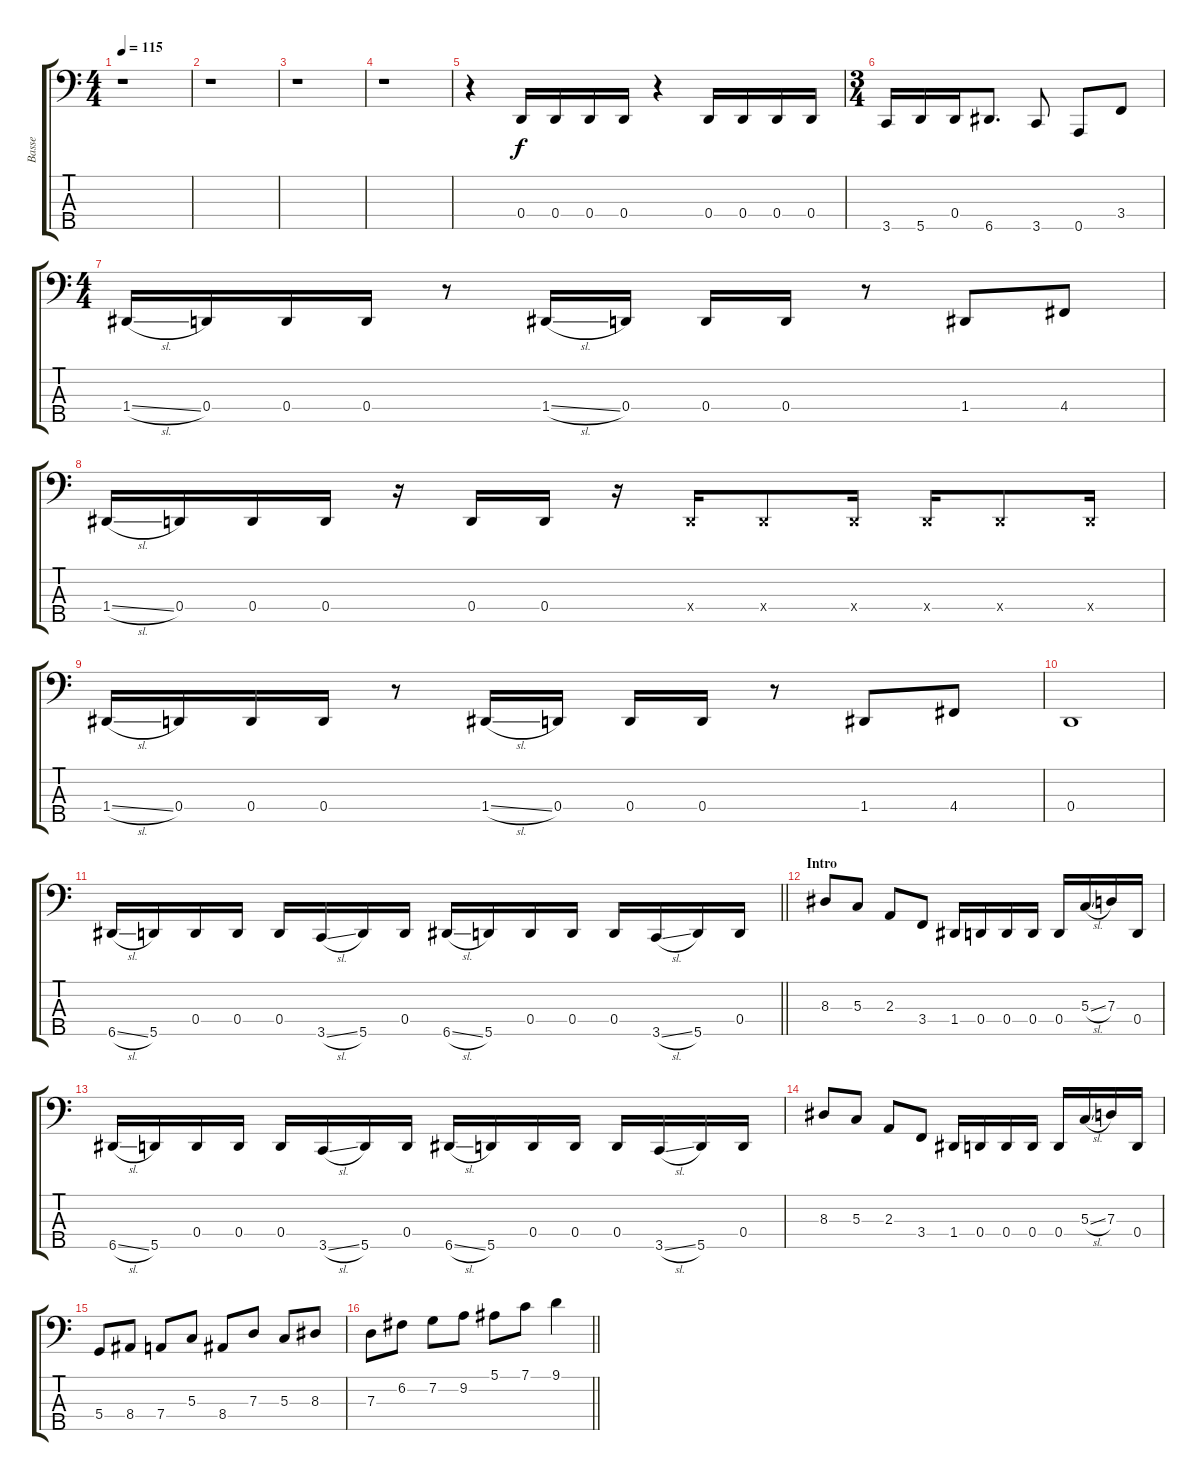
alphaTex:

\track ("Basse" "Basse") {instrument electricbassfinger}
\staff {score tabs}
\tuning (F2 C2 G1 D1 A0) {hide}
\ts (4 4)
\tempo 115
\clef f4
\ks c
r.1{dy f instrument electricbassfinger} |
r.1 |
r.1 |
r.1 |
r.4 0.4.16 0.4.16 0.4.16 0.4.16 r.4 0.4.16 0.4.16 0.4.16 0.4.16 |
\ts (3 4)
3.5.16 5.5.16 0.4.16 6.5.8{d} 3.5.8 0.5.8 3.4.8 |
\ts (4 4)
1.4{sl}.16 0.4.16 0.4.16 0.4.16 r.8 1.4{sl}.16 0.4.16 0.4.16 0.4.16 r.8 1.4.8 4.4.8 |
1.4{sl}.16 0.4.16 0.4.16 0.4.16 r.16 0.4.16 0.4.16 r.16 0.4{x}.16 0.4{x}.8 0.4{x}.16 0.4{x}.16 0.4{x}.8 0.4{x}.16 |
1.4{sl}.16 0.4.16 0.4.16 0.4.16 r.8 1.4{sl}.16 0.4.16 0.4.16 0.4.16 r.8 1.4.8 4.4.8 |
0.4.1 |
\barLineRight lightlight
6.5{sl}.16 5.5.16 0.4.16 0.4.16 0.4.16 3.5{sl}.16 5.5.16 0.4.16 6.5{sl}.16 5.5.16 0.4.16 0.4.16 0.4.16 3.5{sl}.16 5.5.16 0.4.16 |
\section ("" "Intro")
8.3.8 5.3.8 2.3.8 3.4.8 1.4.16 0.4.16 0.4.16 0.4.16 0.4.16 5.3{sl}.16 7.3.16 0.4.16 |
6.5{sl}.16 5.5.16 0.4.16 0.4.16 0.4.16 3.5{sl}.16 5.5.16 0.4.16 6.5{sl}.16 5.5.16 0.4.16 0.4.16 0.4.16 3.5{sl}.16 5.5.16 0.4.16 |
8.3.8 5.3.8 2.3.8 3.4.8 1.4.16 0.4.16 0.4.16 0.4.16 0.4.16 5.3{sl}.16 7.3.16 0.4.16 |
5.4.8 8.4.8 7.4.8 5.3.8 8.4.8 7.3.8 5.3.8 8.3.8 |
\barLineRight lightlight
7.3.8 6.2.8 7.2.8 9.2.8 5.1.8 7.1.8 9.1.4
